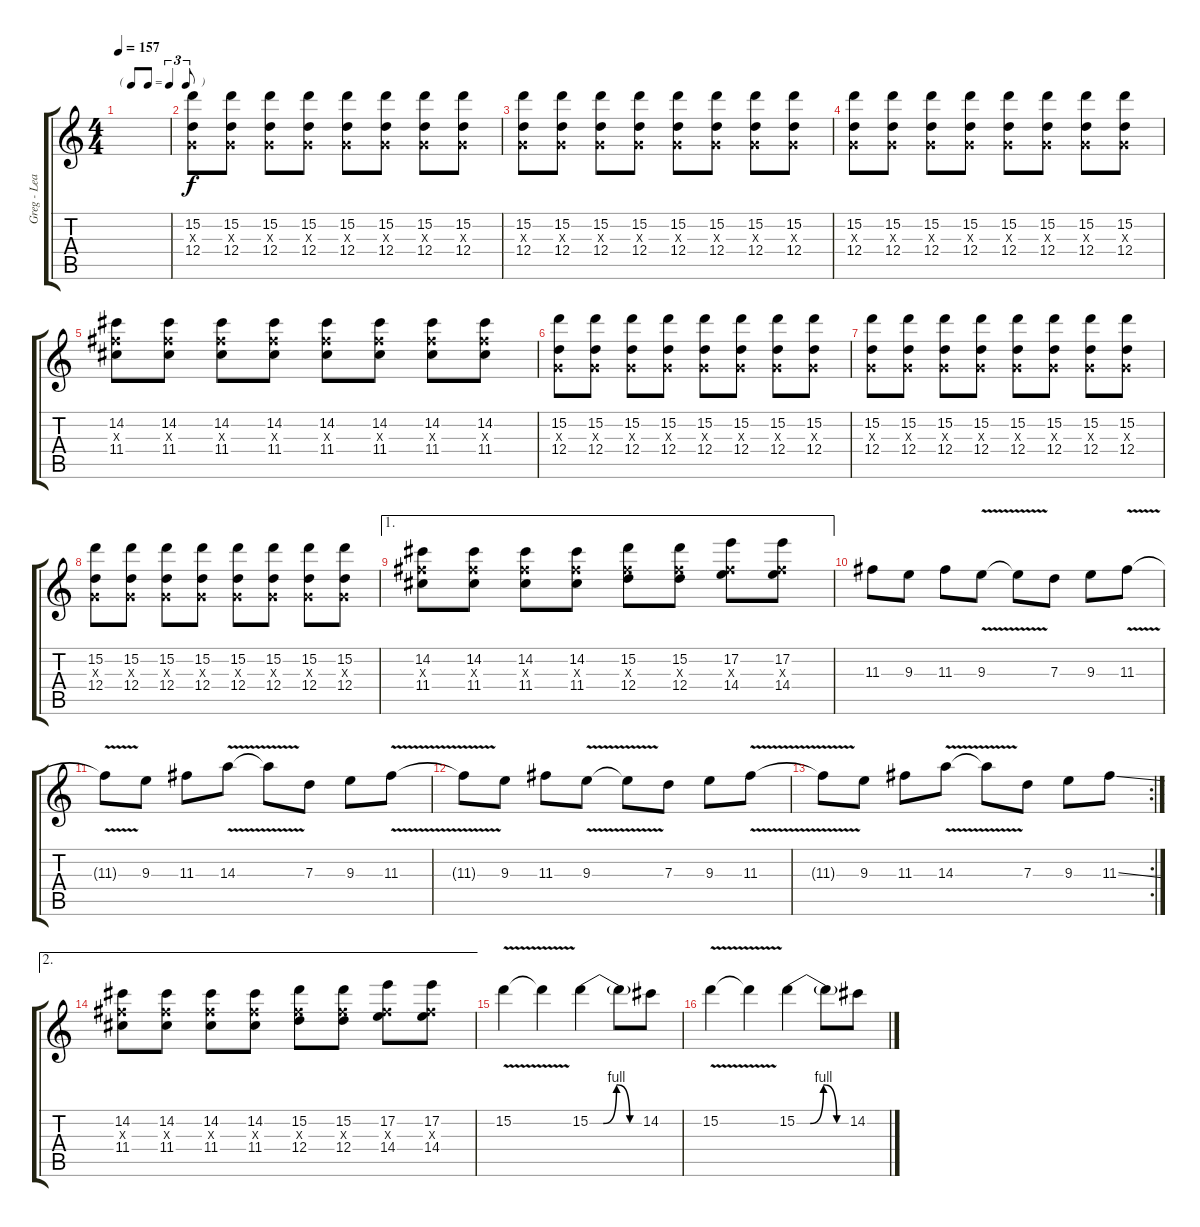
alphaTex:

\track ("Greg - Lead Guitar" "Greg - Lea") {instrument distortionguitar}
\staff {score tabs}
\tuning (E4 B3 G3 D3 A2 E2) {hide}
\ts (4 4)
\tf triplet8th
\tempo 157
\clef g2
\ks c
|
(15.2 0.3{x} 12.4).8 (15.2 0.3{x} 12.4).8 (15.2 0.3{x} 12.4).8 (15.2 0.3{x} 12.4).8 (15.2 0.3{x} 12.4).8 (15.2 0.3{x} 12.4).8 (15.2 0.3{x} 12.4).8 (15.2 0.3{x} 12.4).8 |
(15.2 0.3{x} 12.4).8 (15.2 0.3{x} 12.4).8 (15.2 0.3{x} 12.4).8 (15.2 0.3{x} 12.4).8 (15.2 0.3{x} 12.4).8 (15.2 0.3{x} 12.4).8 (15.2 0.3{x} 12.4).8 (15.2 0.3{x} 12.4).8 |
(15.2 0.3{x} 12.4).8 (15.2 0.3{x} 12.4).8 (15.2 0.3{x} 12.4).8 (15.2 0.3{x} 12.4).8 (15.2 0.3{x} 12.4).8 (15.2 0.3{x} 12.4).8 (15.2 0.3{x} 12.4).8 (15.2 0.3{x} 12.4).8 |
(14.2 11.3{x} 11.4).8 (14.2 11.3{x} 11.4).8 (14.2 11.3{x} 11.4).8 (14.2 11.3{x} 11.4).8 (14.2 11.3{x} 11.4).8 (14.2 11.3{x} 11.4).8 (14.2 11.3{x} 11.4).8 (14.2 11.3{x} 11.4).8 |
(15.2 0.3{x} 12.4).8 (15.2 0.3{x} 12.4).8 (15.2 0.3{x} 12.4).8 (15.2 0.3{x} 12.4).8 (15.2 0.3{x} 12.4).8 (15.2 0.3{x} 12.4).8 (15.2 0.3{x} 12.4).8 (15.2 0.3{x} 12.4).8 |
(15.2 0.3{x} 12.4).8 (15.2 0.3{x} 12.4).8 (15.2 0.3{x} 12.4).8 (15.2 0.3{x} 12.4).8 (15.2 0.3{x} 12.4).8 (15.2 0.3{x} 12.4).8 (15.2 0.3{x} 12.4).8 (15.2 0.3{x} 12.4).8 |
(15.2 0.3{x} 12.4).8 (15.2 0.3{x} 12.4).8 (15.2 0.3{x} 12.4).8 (15.2 0.3{x} 12.4).8 (15.2 0.3{x} 12.4).8 (15.2 0.3{x} 12.4).8 (15.2 0.3{x} 12.4).8 (15.2 0.3{x} 12.4).8 |
\ae 1
(14.2 11.3{x} 11.4).8 (14.2 11.3{x} 11.4).8 (14.2 11.3{x} 11.4).8 (14.2 11.3{x} 11.4).8 (15.2 11.3{x} 12.4).8 (15.2 11.3{x} 12.4).8 (17.2 11.3{x} 14.4).8 (17.2 11.3{x} 14.4).8 |
11.3.8 9.3.8 11.3.8 9.3{v}.8 9.3{t}.8 7.3.8 9.3.8 11.3{v}.8 |
11.3{t}.8 9.3.8 11.3.8 14.3{v}.8 14.3{t}.8 7.3.8 9.3.8 11.3{v}.8 |
11.3{t}.8 9.3.8 11.3.8 9.3{v}.8 9.3{t}.8 7.3.8 9.3.8 11.3{v}.8 |
\rc 2
11.3{t}.8 9.3.8 11.3.8 14.3{v}.8 14.3{t}.8 7.3.8 9.3.8 11.3{ss}.8 |
\ae 2
(14.2 11.3{x} 11.4).8 (14.2 11.3{x} 11.4).8 (14.2 11.3{x} 11.4).8 (14.2 11.3{x} 11.4).8 (15.2 11.3{x} 12.4).8 (15.2 11.3{x} 12.4).8 (17.2 11.3{x} 14.4).8 (17.2 11.3{x} 14.4).8 |
15.2{v}.4 15.2{t}.4 15.2{be (custom 0 0 15 0 30 4 45 0 60 0)}.4 15.2{t}.8 14.2.8 |
15.2{v}.4 15.2{t}.4 15.2{be (custom 0 0 15 0 30 4 45 0 60 0)}.4 15.2{t}.8 14.2.8
